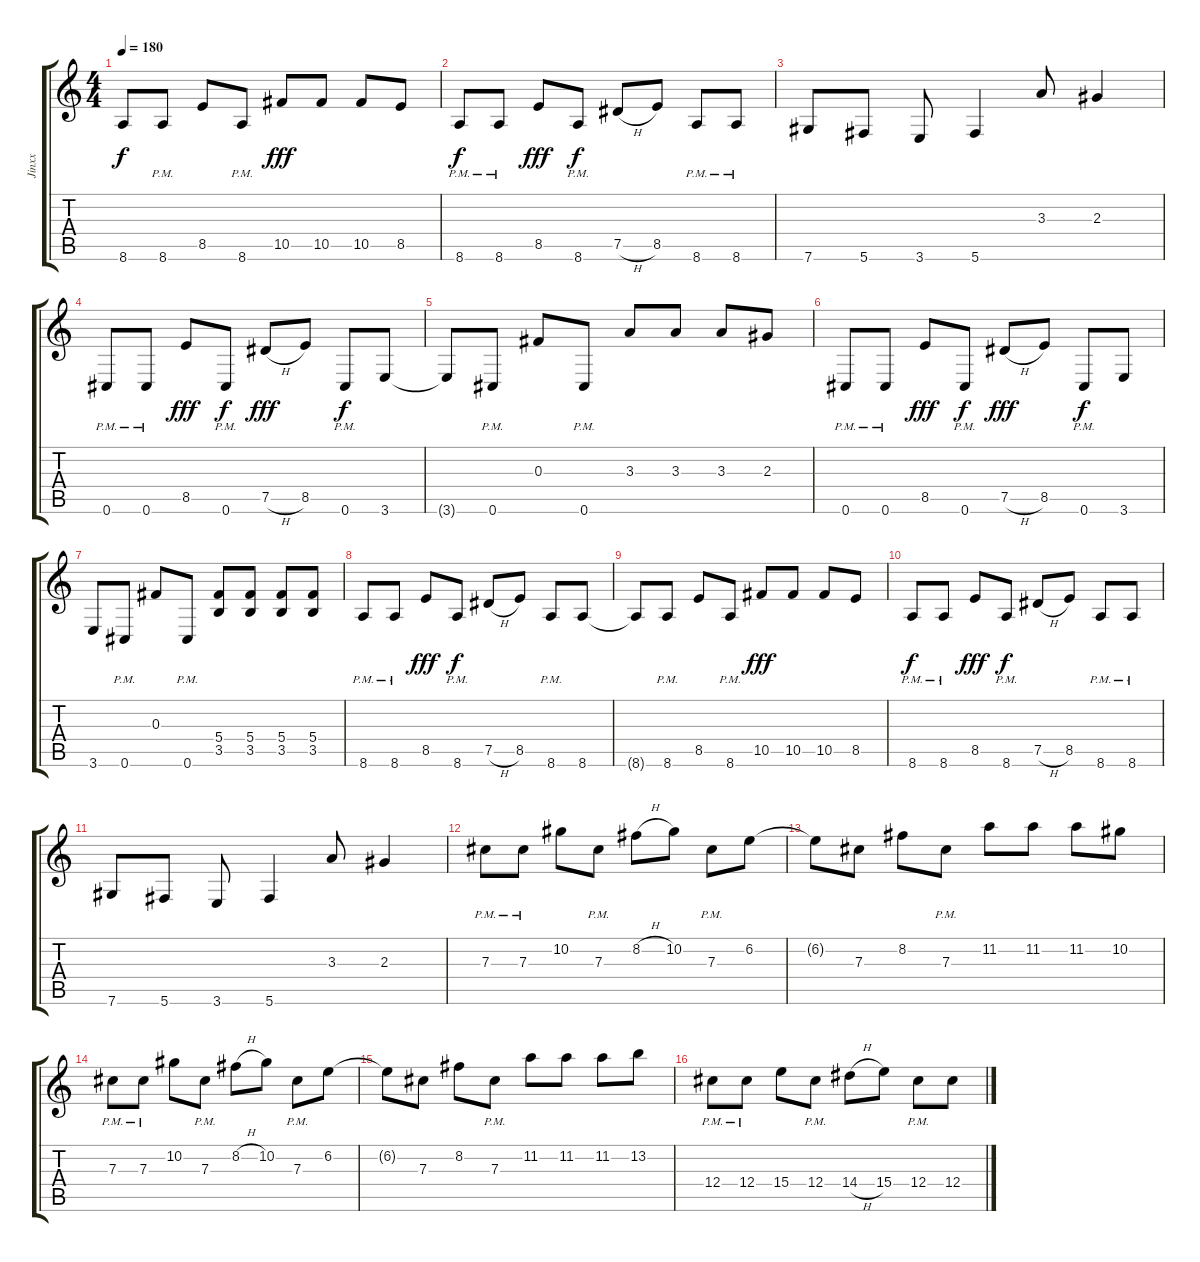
\track ("Jinxx" "Jinxx") {instrument distortionguitar}
\staff {score tabs}
\tuning (Eb4 Bb3 Gb3 Db3 Ab2 Db2) {hide}
\ts (4 4)
\tempo 180
\clef g2
\ks c
8.6{t}.8{dy f} 8.6{pm}.8 8.5.8 8.6{pm}.8 10.5.8{dy fff} 10.5.8 10.5.8 8.5.8 |
8.6{pm}.8{dy f} 8.6{pm}.8 8.5.8{dy fff} 8.6{pm}.8{dy f} 7.5{h}.8 8.5.8 8.6{pm}.8 8.6{pm}.8 |
7.6.8 5.6.8 3.6.8 5.6.4 3.3.8 2.3.4 |
0.6{pm}.8 0.6{pm}.8 8.5.8{dy fff} 0.6{pm}.8{dy f} 7.5{h}.8{dy fff} 8.5.8 0.6{pm}.8{dy f} 3.6.8 |
3.6{t}.8 0.6{pm}.8 0.3.8 0.6{pm}.8 3.3.8 3.3.8 3.3.8 2.3.8 |
0.6{pm}.8 0.6{pm}.8 8.5.8{dy fff} 0.6{pm}.8{dy f} 7.5{h}.8{dy fff} 8.5.8 0.6{pm}.8{dy f} 3.6.8 |
3.6.8 0.6{pm}.8 0.3.8 0.6{pm}.8 (5.4 3.5).8 (5.4 3.5).8 (5.4 3.5).8 (5.4 3.5).8 |
8.6{pm}.8 8.6{pm}.8 8.5.8{dy fff} 8.6{pm}.8{dy f} 7.5{h}.8 8.5.8 8.6{pm}.8 8.6.8 |
8.6{t}.8 8.6{pm}.8 8.5.8 8.6{pm}.8 10.5.8{dy fff} 10.5.8 10.5.8 8.5.8 |
8.6{pm}.8{dy f} 8.6{pm}.8 8.5.8{dy fff} 8.6{pm}.8{dy f} 7.5{h}.8 8.5.8 8.6{pm}.8 8.6{pm}.8 |
7.6.8 5.6.8 3.6.8 5.6.4 3.3.8 2.3.4 |
7.3{pm}.8 7.3{pm}.8 10.2.8 7.3{pm}.8 8.2{h}.8 10.2.8 7.3{pm}.8 6.2.8 |
6.2{t}.8 7.3.8 8.2.8 7.3{pm}.8 11.2.8 11.2.8 11.2.8 10.2.8 |
7.3{pm}.8 7.3{pm}.8 10.2.8 7.3{pm}.8 8.2{h}.8 10.2.8 7.3{pm}.8 6.2.8 |
6.2{t}.8 7.3.8 8.2.8 7.3{pm}.8 11.2.8 11.2.8 11.2.8 13.2.8 |
12.4{pm}.8 12.4{pm}.8 15.4.8 12.4{pm}.8 14.4{h}.8 15.4.8 12.4{pm}.8 12.4.8
